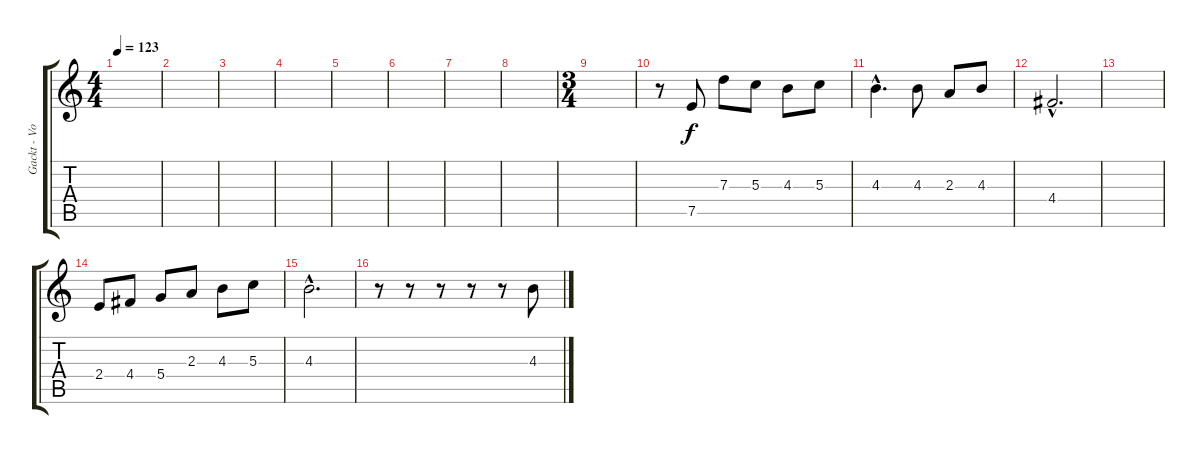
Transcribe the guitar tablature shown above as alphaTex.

\track ("Gackt - Vocal" "Gackt - Vo") {instrument flute}
\staff {score tabs}
\tuning (E5 B4 G4 D4 A3 E3) {hide}
\ts (4 4)
\tempo 123
\clef g2
\ks c
|
|
|
|
|
|
|
|
\ts (3 4)
|
r.8 7.5.8 7.3.8 5.3.8 4.3.8 5.3.8 |
4.3{hac}.4{d} 4.3.8 2.3.8 4.3.8 |
4.4{hac}.2{d} |
|
2.4.8 4.4.8 5.4.8 2.3.8 4.3.8 5.3.8 |
4.3{hac}.2{d} |
r.8 r.8 r.8 r.8 r.8 4.3.8
